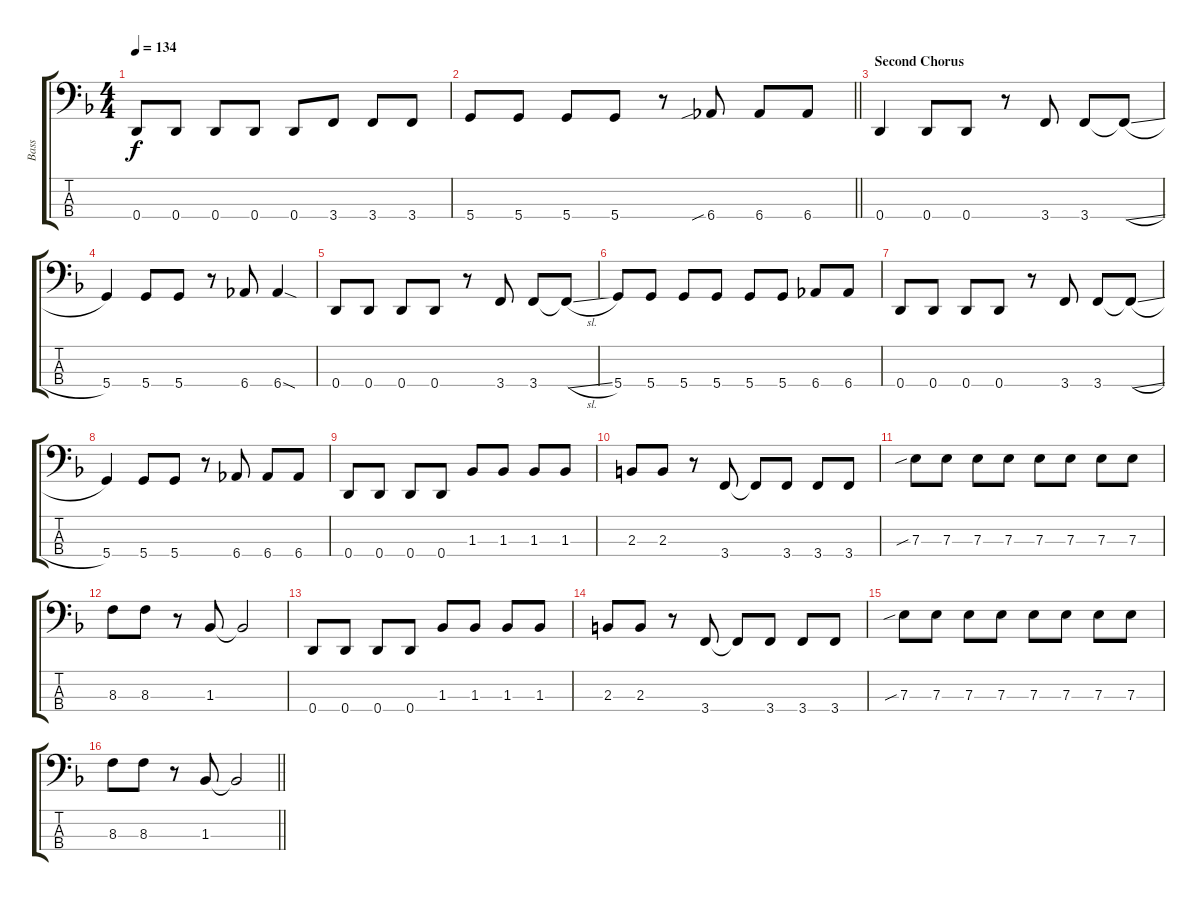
\track ("Bass" "Bass") {instrument electricbasspick}
\staff {score tabs}
\tuning (G2 D2 A1 D1) {hide}
\ts (4 4)
\tempo 134
\clef f4
\ks f
0.4.8{dy f} 0.4.8 0.4.8 0.4.8 0.4.8 3.4.8 3.4.8 3.4.8 |
\barLineRight lightlight
5.4.8 5.4.8 5.4.8 5.4.8 r.8 6.4{sib}.8 6.4.8 6.4.8 |
\section ("" "Second Chorus")
0.4.4 0.4.8 0.4.8 r.8 3.4.8 3.4.8 3.4{sl t}.8 |
5.4.4 5.4.8 5.4.8 r.8 6.4.8 6.4{sod}.4 |
0.4.8 0.4.8 0.4.8 0.4.8 r.8 3.4.8 3.4.8 3.4{sl t}.8 |
5.4.8 5.4.8 5.4.8 5.4.8 5.4.8 5.4.8 6.4.8 6.4.8 |
0.4.8 0.4.8 0.4.8 0.4.8 r.8 3.4.8 3.4.8 3.4{sl t}.8 |
5.4.4 5.4.8 5.4.8 r.8 6.4.8 6.4.8 6.4.8 |
0.4.8 0.4.8 0.4.8 0.4.8 1.3.8 1.3.8 1.3.8 1.3.8 |
2.3.8 2.3.8 r.8 3.4.8 3.4{t}.8 3.4.8 3.4.8 3.4.8 |
7.3{sib}.8 7.3.8 7.3.8 7.3.8 7.3.8 7.3.8 7.3.8 7.3.8 |
8.3.8 8.3.8 r.8 1.3.8 1.3{t}.2 |
0.4.8 0.4.8 0.4.8 0.4.8 1.3.8 1.3.8 1.3.8 1.3.8 |
2.3.8 2.3.8 r.8 3.4.8 3.4{t}.8 3.4.8 3.4.8 3.4.8 |
7.3{sib}.8 7.3.8 7.3.8 7.3.8 7.3.8 7.3.8 7.3.8 7.3.8 |
\barLineRight lightlight
8.3.8 8.3.8 r.8 1.3.8 1.3{t}.2
